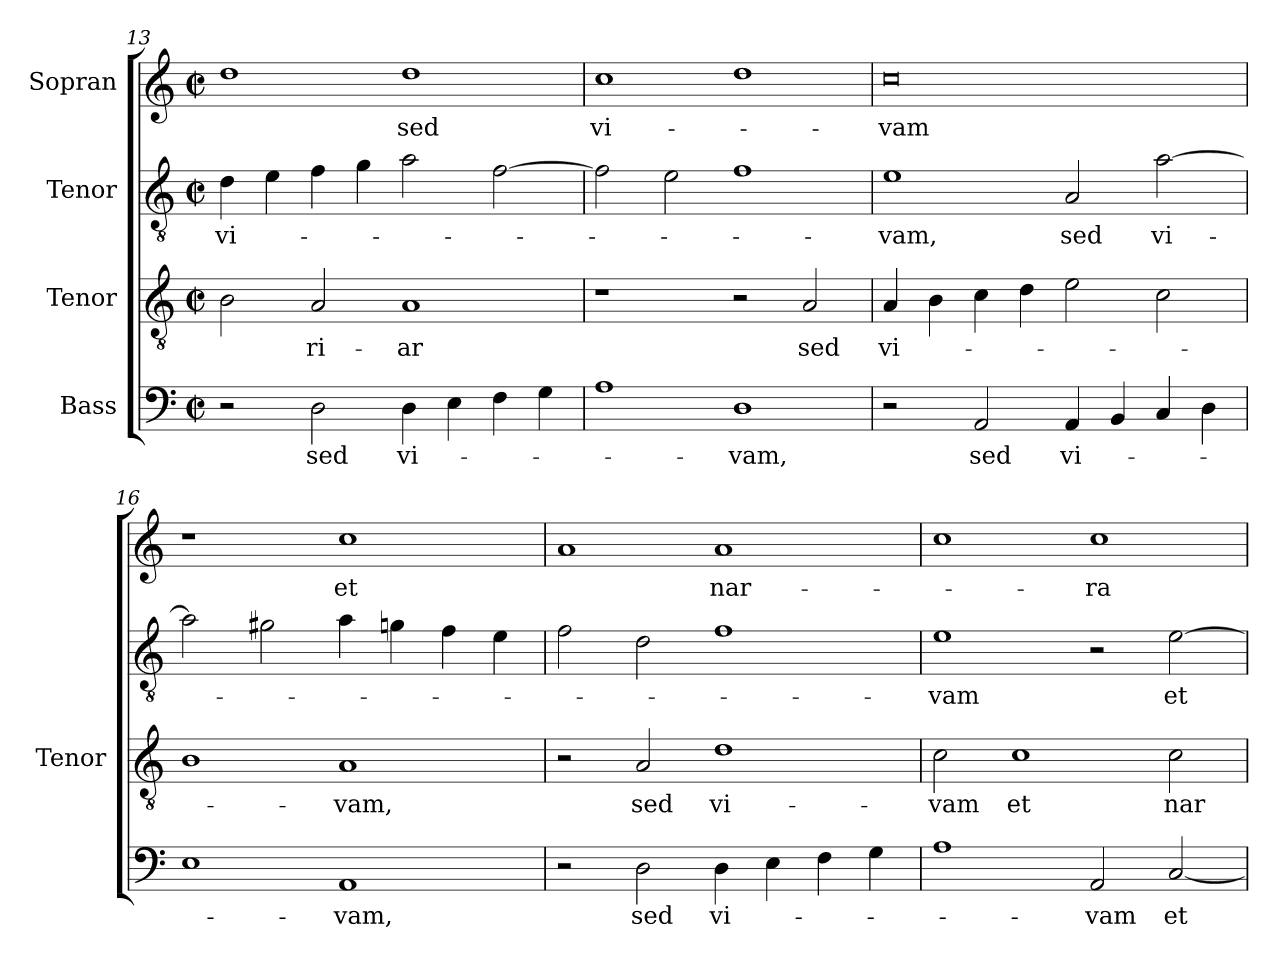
**kern	**text	**kern	**text	**kern	**text	**kern	**text
*part4	*part4	*part3	*part3	*part2	*part2	*part1	*part1
*staff4	*staff4	*staff3	*staff3	*staff2	*staff2	*staff1	*staff1
*I"Bass	*	*I"Tenor	*	*I"Tenor	*	*I"Sopran	*
*	*	*I'Tenor	*	*	*	*	*
*clefF4	*	*clefGv2	*	*clefGv2	*	*clefG2	*
*	*	*ITrd7c12	*	*ITrd7c12	*	*	*
*k[]	*	*k[]	*	*k[]	*	*k[]	*
*M2/2	*	*M2/2	*	*M2/2	*	*M2/2	*
*met(c|)	*	*met(c|)	*	*met(c|)	*	*met(c|)	*
=13	=13	=13	=13	=13	=13	=13	=13
!	!	!	!	!	!LO:LY:b:color=#000000	!	!
2r	.	2BBi\	.	4Di\	vi-	1ddi	.
.	.	.	.	4Ei\	.	.	.
!	!LO:LY:b:color=#000000	!	!	!	!	!	!
!	!	!	!LO:LY:b:color=#000000	!	!	!	!
2Di\	sed	2AAi/	-ri-	4Fi\	.	.	.
.	.	.	.	4Gi\	.	.	.
!	!LO:LY:b:color=#000000	!	!	!	!	!	!
!	!	!	!LO:LY:b:color=#000000	!	!	!	!
!	!	!	!	!	!	!	!LO:LY:b:color=#000000
4Di\	vi-	1AAi	-ar	2Ai\	.	1ddi	sed
4Ei\	.	.	.	.	.	.	.
4Fi\	.	.	.	[>2Fi\	.	.	.
4Gi\	.	.	.	.	.	.	.
=14	=14	=14	=14	=14	=14	=14	=14
!	!	!	!	!	!	!	!LO:LY:b:color=#000000
1Ai	.	1r	.	2Fi\]	.	1cci	vi-
.	.	.	.	2Ei\	.	.	.
!	!LO:LY:b:color=#000000	!	!	!	!	!	!
1Di	-vam,	2r	.	1Fi	.	1ddi	.
!	!	!	!LO:LY:b:color=#000000	!	!	!	!
.	.	2AAi/	sed	.	.	.	.
!!LO:LB:g=z
=15	=15	=15	=15	=15	=15	=15	=15
!	!	!	!LO:LY:b:color=#000000	!	!	!	!
!	!	!	!	!	!LO:LY:b:color=#000000	!	!
!	!	!	!	!	!	!	!LO:LY:b:color=#000000
2r	.	4AAi/	vi-	1Ei	-vam,	0cci	-vam
.	.	4BBi\	.	.	.	.	.
!	!LO:LY:b:color=#000000	!	!	!	!	!	!
2AAi/	sed	4Ci\	.	.	.	.	.
.	.	4Di\	.	.	.	.	.
!	!LO:LY:b:color=#000000	!	!	!	!	!	!
!	!	!	!	!	!LO:LY:b:color=#000000	!	!
4AAi/	vi-	2Ei\	.	2AAi/	sed	.	.
4BBi/	.	.	.	.	.	.	.
!	!	!	!	!	!LO:LY:b:color=#000000	!	!
4Ci/	.	2Ci\	.	[>2Ai\	vi-	.	.
4Di\	.	.	.	.	.	.	.
=16	=16	=16	=16	=16	=16	=16	=16
1Ei	.	1BBi	.	2Ai\]	.	1r	.
.	.	.	.	2G#Xi\	.	.	.
!	!LO:LY:b:color=#000000	!	!	!	!	!	!
!	!	!	!LO:LY:b:color=#000000	!	!	!	!
!	!	!	!	!	!	!	!LO:LY:b:color=#000000
1AAi	-vam,	1AAi	-vam,	4Ai\	.	1cci	et
.	.	.	.	4Gi\	.	.	.
.	.	.	.	4Fi\	.	.	.
.	.	.	.	4Ei\	.	.	.
=17	=17	=17	=17	=17	=17	=17	=17
2r	.	2r	.	2Fi\	.	1ai	.
!	!LO:LY:b:color=#000000	!	!	!	!	!	!
!	!	!	!LO:LY:b:color=#000000	!	!	!	!
2Di\	sed	2AAi/	sed	2Di\	.	.	.
!	!LO:LY:b:color=#000000	!	!	!	!	!	!
!	!	!	!LO:LY:b:color=#000000	!	!	!	!
!	!	!	!	!	!	!	!LO:LY:b:color=#000000
4Di\	vi-	1Di	vi-	1Fi	.	1ai	nar-
4Ei\	.	.	.	.	.	.	.
4Fi\	.	.	.	.	.	.	.
4Gi\	.	.	.	.	.	.	.
=18	=18	=18	=18	=18	=18	=18	=18
!	!	!	!LO:LY:b:color=#000000	!	!	!	!
!	!	!	!	!	!LO:LY:b:color=#000000	!	!
1Ai	.	2Ci\	-vam	1Ei	-vam	1cci	.
!	!	!	!LO:LY:b:color=#000000	!	!	!	!
.	.	1Ci	et	.	.	.	.
!	!LO:LY:b:color=#000000	!	!	!	!	!	!
!	!	!	!	!	!	!	!LO:LY:b:color=#000000
2AAi/	-vam	.	.	2r	.	1cci	-ra-
!	!LO:LY:b:color=#000000	!	!	!	!	!	!
!	!	!	!LO:LY:b:color=#000000	!	!	!	!
!	!	!	!	!	!LO:LY:b:color=#000000	!	!
[<2Ci/	et	2Ci\	nar-	[>2Ei\	et	.	.
=	=	=	=	=	=	=	=
*-	*-	*-	*-	*-	*-	*-	*-
